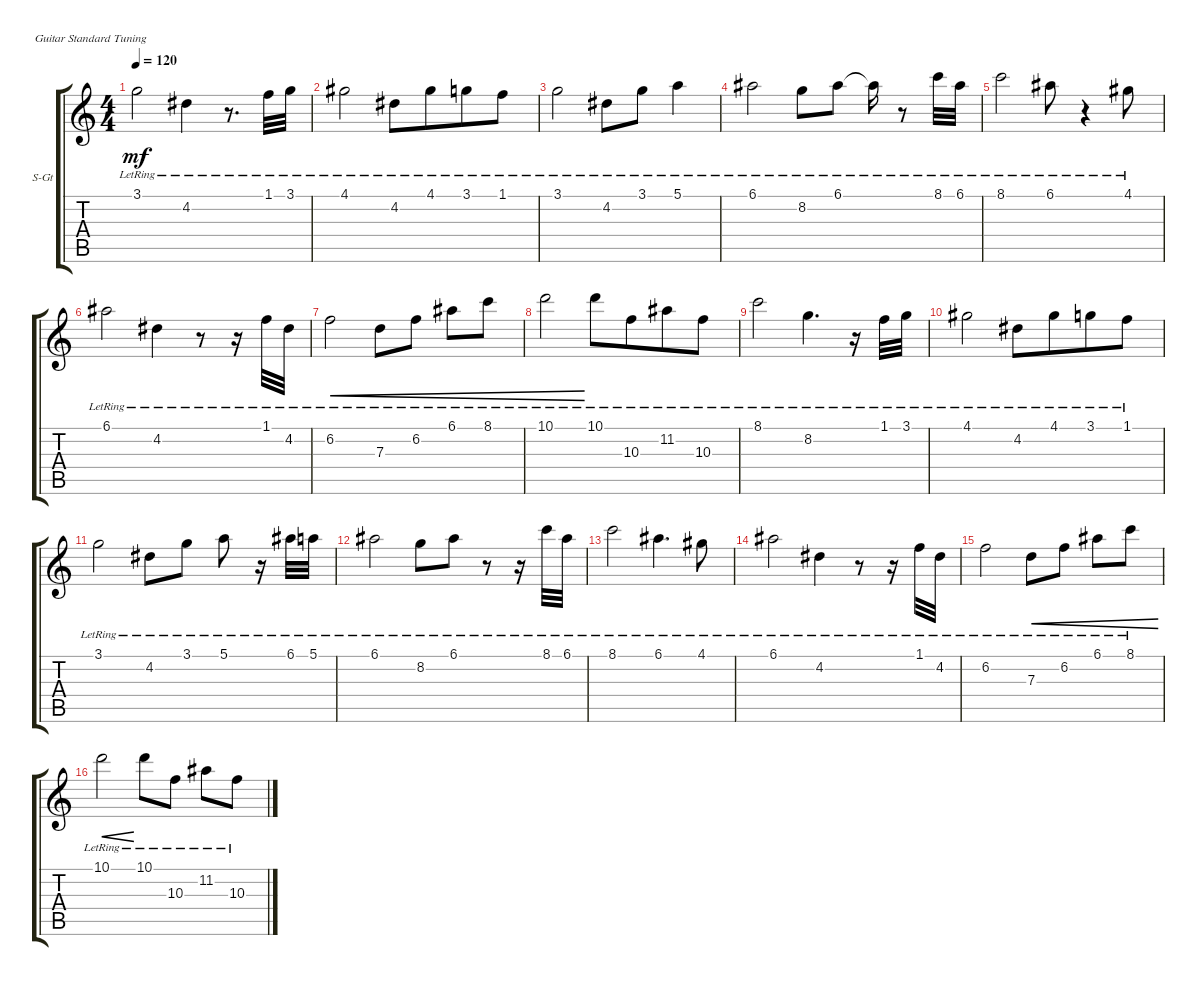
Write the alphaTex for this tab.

\defaultSystemsLayout 4
\bracketExtendMode groupsimilarinstruments
\firstSystemTrackNameOrientation horizontal
\otherSystemsTrackNameOrientation horizontal
\track ("Steel Guitar" "S-Gt") {instrument acousticguitarsteel}
\staff {score tabs}
\tuning (E4 B3 G3 D3 A2 E2)
\ts (4 4)
\tempo 120
\clef g2
\ks c
3.1{lr}.2{dy mf instrument acousticguitarsteel} 4.2{lr}.4 r.8{d} 1.1{lr}.32 3.1{lr}.32 |
4.1{lr}.2 4.2{lr}.8{beam merge} 4.1{lr}.8{beam merge} 3.1{lr}.8{beam merge} 1.1{lr}.8 |
3.1{lr}.2 4.2{lr}.8 3.1{lr}.8 5.1{lr}.4 |
6.1{lr}.2 8.2{lr}.8 6.1{lr}.8 6.1{lr t}.16{beam split} r.8{beam split} 8.1{lr}.32 6.1{lr}.32 |
8.1{lr}.2 6.1{lr}.8 r.4 4.1{lr}.8 |
6.1{lr}.2 4.2{lr}.4 r.8 r.16 1.1{lr}.32 4.2{lr}.32 |
6.2{lr}.2{cre} 7.3{lr}.8{cre} 6.2{lr}.8{cre} 6.1{lr}.8{cre} 8.1{lr}.8{cre} |
10.1{lr}.2{cre} 10.1{lr}.8{beam merge} 10.3{lr}.8{beam merge} 11.2{lr}.8{beam merge} 10.3{lr}.8 |
8.1{lr}.2 8.2{lr}.4{d} r.16 1.1{lr}.32 3.1{lr}.32 |
4.1{lr}.2 4.2{lr}.8{beam merge} 4.1{lr}.8{beam merge} 3.1{lr}.8{beam merge} 1.1{lr}.8 |
3.1{lr}.2 4.2{lr}.8 3.1{lr}.8 5.1{lr}.8{beam split} r.16{beam split} 6.1{lr}.32 5.1{lr}.32 |
6.1{lr}.2 8.2{lr}.8 6.1{lr}.8 r.8 r.16 8.1{lr}.32 6.1{lr}.32 |
8.1{lr}.2 6.1{lr}.4{d} 4.1{lr}.8 |
6.1{lr}.2 4.2{lr}.4 r.8 r.16 1.1{lr}.32 4.2{lr}.32 |
6.2{lr}.2 7.3{lr}.8{cre} 6.2{lr}.8{cre} 6.1{lr}.8{cre} 8.1{lr}.8{cre} |
10.1{lr}.2{cre} 10.1{lr}.8 10.3{lr}.8 11.2{lr}.8 10.3{lr}.8
